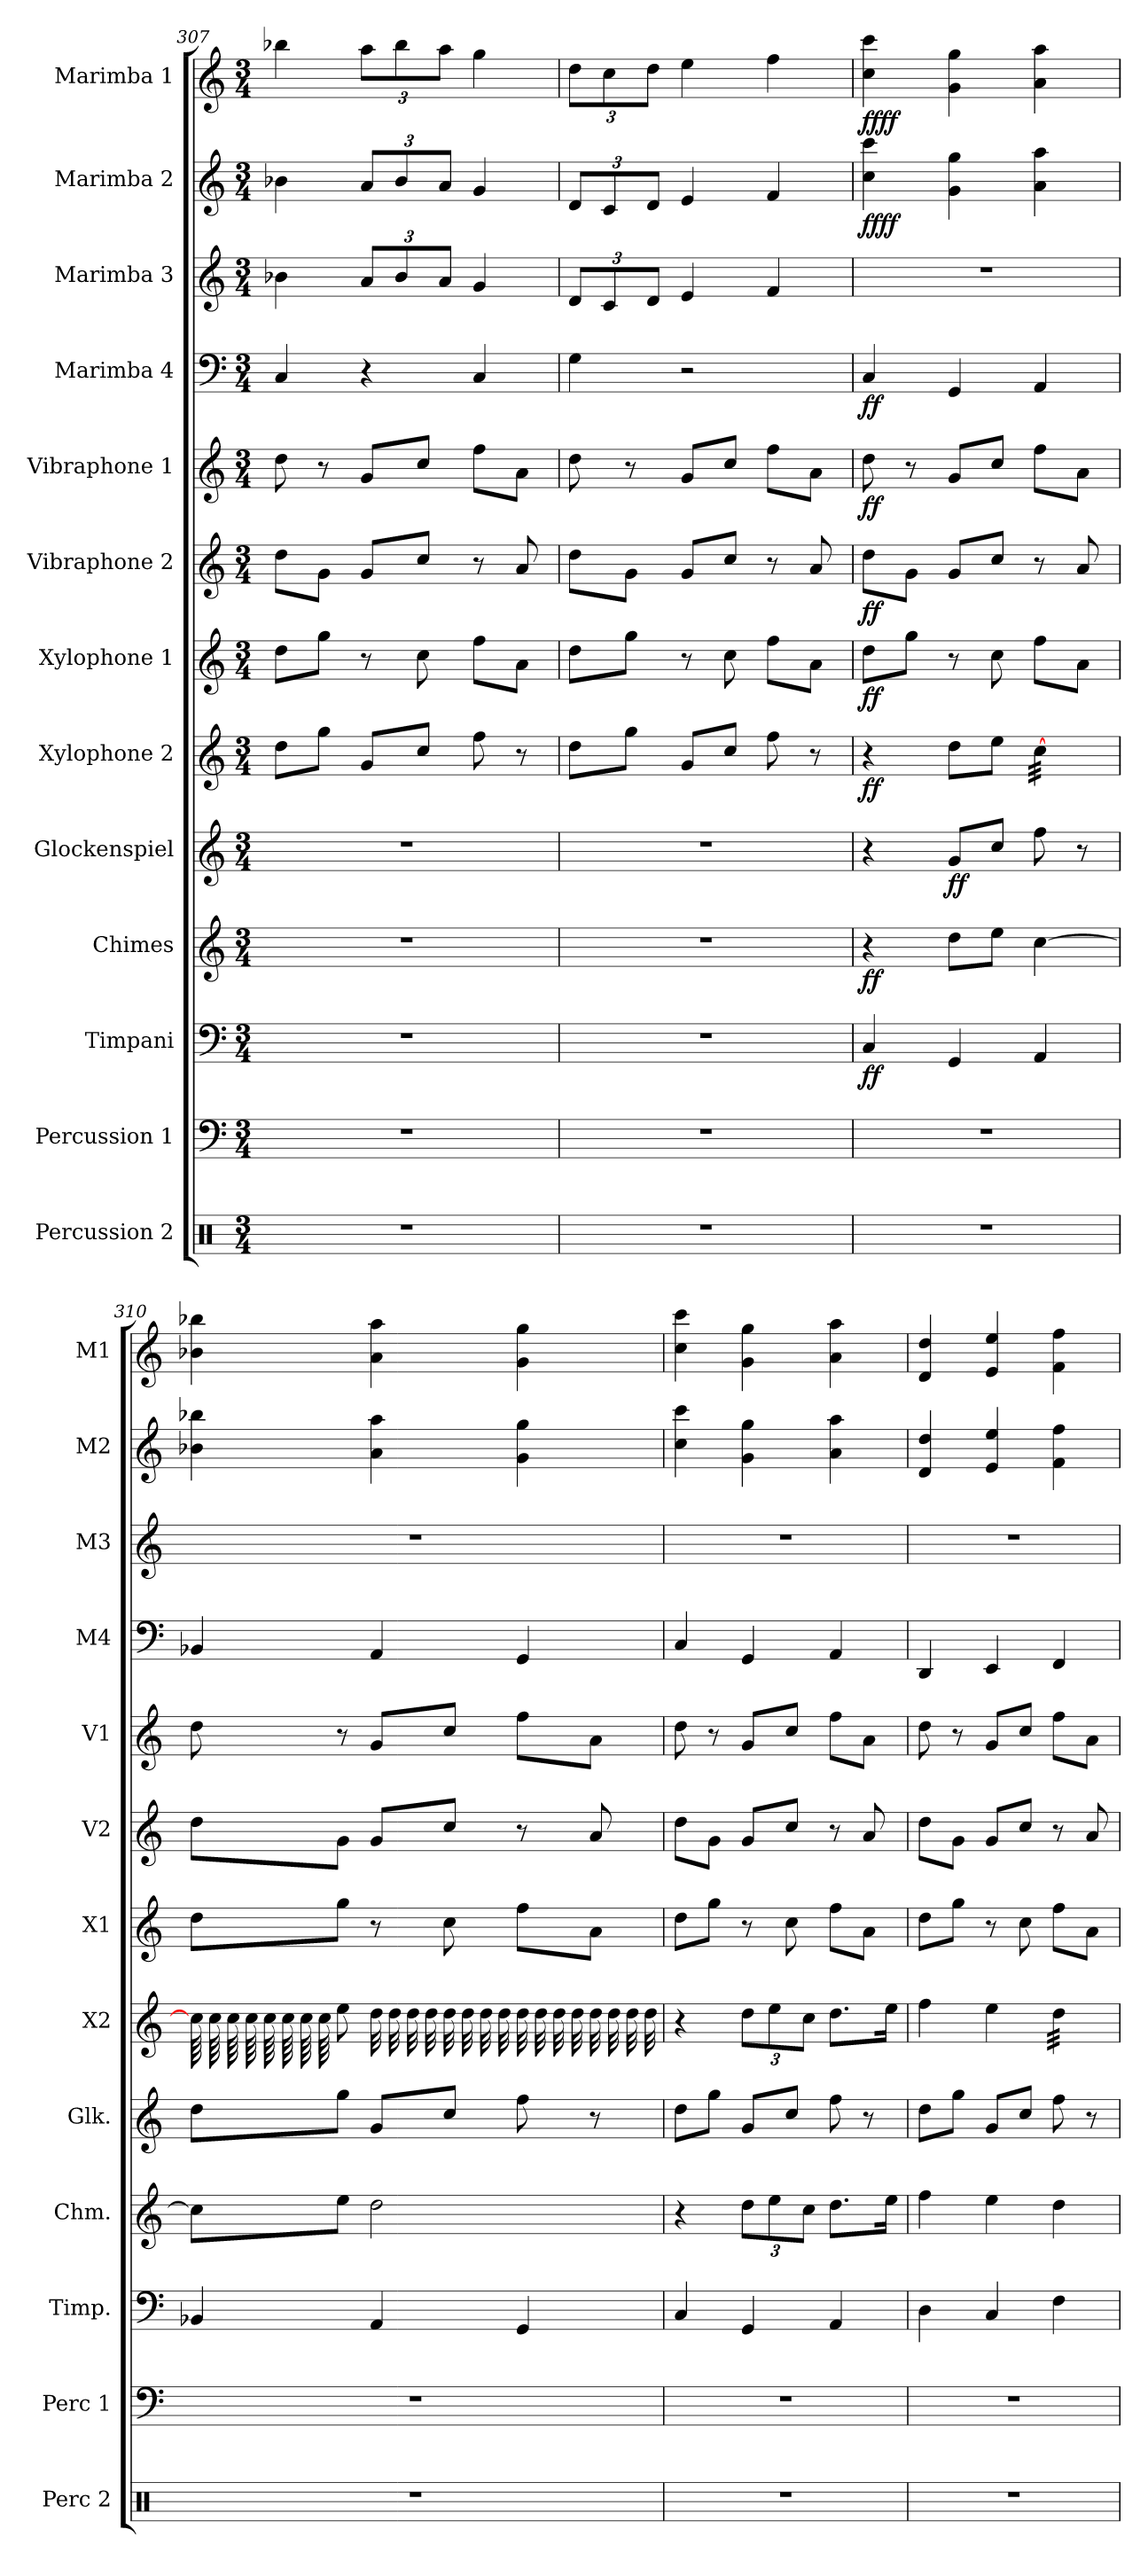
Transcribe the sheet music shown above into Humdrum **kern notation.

**kern	**kern	**kern	**dynam	**kern	**dynam	**kern	**dynam	**kern	**dynam	**kern	**dynam	**kern	**dynam	**kern	**dynam	**kern	**dynam	**kern	**kern	**dynam	**kern	**dynam
*part13	*part12	*part11	*part11	*part10	*part10	*part9	*part9	*part8	*part8	*part7	*part7	*part6	*part6	*part5	*part5	*part4	*part4	*part3	*part2	*part2	*part1	*part1
*staff13	*staff12	*staff11	*staff11	*staff10	*staff10	*staff9	*staff9	*staff8	*staff8	*staff7	*staff7	*staff6	*staff6	*staff5	*staff5	*staff4	*staff4	*staff3	*staff2	*staff2	*staff1	*staff1
*I"Percussion 2	*I"Percussion 1	*I"Timpani	*	*I"Chimes	*	*I"Glockenspiel	*	*I"Xylophone 2	*	*I"Xylophone 1	*	*I"Vibraphone 2	*	*I"Vibraphone 1	*	*I"Marimba 4	*	*I"Marimba 3	*I"Marimba 2	*	*I"Marimba 1	*
*I'Perc 2	*I'Perc 1	*I'Timp.	*	*I'Chm.	*	*I'Glk.	*	*I'X2	*	*I'X1	*	*I'V2	*	*I'V1	*	*I'M4	*	*I'M3	*I'M2	*	*I'M1	*
*clefX	*clefF4	*clefF4	*	*clefG2	*	*clefG2	*	*clefG2	*	*clefG2	*	*clefG2	*	*clefG2	*	*clefF4	*	*clefG2	*clefG2	*	*clefG2	*
*	*	*	*	*	*	*ITrd-14c-24	*	*ITrd-7c-12	*	*ITrd-7c-12	*	*	*	*	*	*	*	*	*	*	*	*
*k[]	*k[]	*k[]	*	*k[]	*	*k[]	*	*k[]	*	*k[]	*	*k[]	*	*k[]	*	*k[]	*	*k[]	*k[]	*	*k[]	*
*M3/4	*M3/4	*M3/4	*	*M3/4	*	*M3/4	*	*M3/4	*	*M3/4	*	*M3/4	*	*M3/4	*	*M3/4	*	*M3/4	*M3/4	*	*M3/4	*
=307	=307	=307	=307	=307	=307	=307	=307	=307	=307	=307	=307	=307	=307	=307	=307	=307	=307	=307	=307	=307	=307	=307
2.r	2.r	2.r	.	2.r	.	2.r	.	8ddd\L	.	8ddd\L	.	8dd\L	.	8dd\	.	4C/	.	4b-X\	4b-X\	.	4bb-X\	.
.	.	.	.	.	.	.	.	8ggg\J	.	8ggg\J	.	8g\J	.	8r	.	.	.	.	.	.	.	.
*	*	*	*	*	*	*	*	*	*	*	*	*	*	*	*	*	*	*Xbrackettup	*Xbrackettup	*	*Xbrackettup	*
.	.	.	.	.	.	.	.	8gg/L	.	8r	.	8g/L	.	8g/L	.	4r	.	12a/L	12a/L	.	12aa\L	.
.	.	.	.	.	.	.	.	.	.	.	.	.	.	.	.	.	.	12b-/	12b-/	.	12bb-\	.
.	.	.	.	.	.	.	.	8ccc/J	.	8ccc\	.	8cc/J	.	8cc/J	.	.	.	.	.	.	.	.
.	.	.	.	.	.	.	.	.	.	.	.	.	.	.	.	.	.	12a/J	12a/J	.	12aa\J	.
.	.	.	.	.	.	.	.	8fff\	.	8fff\L	.	8r	.	8ff\L	.	4C/	.	4g/	4g/	.	4gg\	.
.	.	.	.	.	.	.	.	8r	.	8aa\J	.	8a/	.	8a\J	.	.	.	.	.	.	.	.
=308	=308	=308	=308	=308	=308	=308	=308	=308	=308	=308	=308	=308	=308	=308	=308	=308	=308	=308	=308	=308	=308	=308
2.r	2.r	2.r	.	2.r	.	2.r	.	8ddd\L	.	8ddd\L	.	8dd\L	.	8dd\	.	4G\	.	12d/L	12d/L	.	12dd\L	.
.	.	.	.	.	.	.	.	.	.	.	.	.	.	.	.	.	.	12c/	12c/	.	12cc\	.
.	.	.	.	.	.	.	.	8ggg\J	.	8ggg\J	.	8g\J	.	8r	.	.	.	.	.	.	.	.
.	.	.	.	.	.	.	.	.	.	.	.	.	.	.	.	.	.	12d/J	12d/J	.	12dd\J	.
.	.	.	.	.	.	.	.	8gg/L	.	8r	.	8g/L	.	8g/L	.	2r	.	4e/	4e/	.	4ee\	.
.	.	.	.	.	.	.	.	8ccc/J	.	8ccc\	.	8cc/J	.	8cc/J	.	.	.	.	.	.	.	.
.	.	.	.	.	.	.	.	8fff\	.	8fff\L	.	8r	.	8ff\L	.	.	.	4f/	4f/	.	4ff\	.
.	.	.	.	.	.	.	.	8r	.	8aa\J	.	8a/	.	8a\J	.	.	.	.	.	.	.	.
=309	=309	=309	=309	=309	=309	=309	=309	=309	=309	=309	=309	=309	=309	=309	=309	=309	=309	=309	=309	=309	=309	=309
!	!	!	!LO:DY:b	!	!LO:DY:b	!	!	!	!LO:DY:b	!	!LO:DY:b	!	!LO:DY:b	!	!LO:DY:b	!	!LO:DY:b	!	!	!LO:DY:b	!	!
!	!	!	!	!	!	!	!	!	!	!	!	!	!	!	!	!	!	!	!	!LO:DY:n=1:b	!	!LO:DY:b
!	!	!	!	!	!	!	!	!	!	!	!	!	!	!	!	!	!	!	!	!	!	!LO:DY:n=1:b
2.r	2.r	4C/	ff	4r	ff	4r	.	4r	ff	8ddd\L	ff	8dd\L	ff	8dd\	ff	4C/	ff	2.r	4cc\ 4ccc\	ff ff	4cc\ 4ccc\	ff ff
.	.	.	.	.	.	.	.	.	.	8ggg\J	.	8g\J	.	8r	.	.	.	.	.	.	.	.
!	!	!	!	!	!	!	!LO:DY:b	!	!	!	!	!	!	!	!	!	!	!	!	!	!	!
.	.	4GG/	.	8dd\L	.	8ggg/L	ff	8ddd\L	.	8r	.	8g/L	.	8g/L	.	4GG/	.	.	4g\ 4gg\	.	4g\ 4gg\	.
.	.	.	.	8ee\J	.	8cccc/J	.	8eee\J	.	8ccc\	.	8cc/J	.	8cc/J	.	.	.	.	.	.	.	.
*	*	*	*	*	*	*	*	*tremolo	*	*	*	*	*	*	*	*	*	*	*	*	*	*
.	.	4AA/	.	[4cc\	.	8ffff\	.	[32ccc\LLL	.	8fff\L	.	8r	.	8ff\L	.	4AA/	.	.	4a\ 4aa\	.	4a\ 4aa\	.
.	.	.	.	.	.	.	.	32ccc\	.	.	.	.	.	.	.	.	.	.	.	.	.	.
.	.	.	.	.	.	.	.	32ccc\	.	.	.	.	.	.	.	.	.	.	.	.	.	.
.	.	.	.	.	.	.	.	32ccc\	.	.	.	.	.	.	.	.	.	.	.	.	.	.
.	.	.	.	.	.	8r	.	32ccc\	.	8aa\J	.	8a/	.	8a\J	.	.	.	.	.	.	.	.
.	.	.	.	.	.	.	.	32ccc\	.	.	.	.	.	.	.	.	.	.	.	.	.	.
.	.	.	.	.	.	.	.	32ccc\	.	.	.	.	.	.	.	.	.	.	.	.	.	.
.	.	.	.	.	.	.	.	32ccc\JJJ	.	.	.	.	.	.	.	.	.	.	.	.	.	.
=310	=310	=310	=310	=310	=310	=310	=310	=310	=310	=310	=310	=310	=310	=310	=310	=310	=310	=310	=310	=310	=310	=310
2.r	2.r	4BB-X/	.	8cc\L]	.	8dddd\L	.	64ccc\]LLLL	.	8ddd\L	.	8dd\L	.	8dd\	.	4BB-X/	.	2.r	4b-X\ 4bb-X\	.	4b-X\ 4bb-X\	.
.	.	.	.	.	.	.	.	64ccc\	.	.	.	.	.	.	.	.	.	.	.	.	.	.
.	.	.	.	.	.	.	.	64ccc\	.	.	.	.	.	.	.	.	.	.	.	.	.	.
.	.	.	.	.	.	.	.	64ccc\	.	.	.	.	.	.	.	.	.	.	.	.	.	.
.	.	.	.	.	.	.	.	64ccc\	.	.	.	.	.	.	.	.	.	.	.	.	.	.
.	.	.	.	.	.	.	.	64ccc\	.	.	.	.	.	.	.	.	.	.	.	.	.	.
.	.	.	.	.	.	.	.	64ccc\	.	.	.	.	.	.	.	.	.	.	.	.	.	.
.	.	.	.	.	.	.	.	64ccc\	.	.	.	.	.	.	.	.	.	.	.	.	.	.
*	*	*	*	*	*	*	*	*Xtremolo	*	*	*	*	*	*	*	*	*	*	*	*	*	*
.	.	.	.	8ee\J	.	8gggg\J	.	8eee\J	.	8ggg\J	.	8g\J	.	8r	.	.	.	.	.	.	.	.
*	*	*	*	*	*	*	*	*tremolo	*	*	*	*	*	*	*	*	*	*	*	*	*	*
.	.	4AA/	.	2dd\	.	8ggg/L	.	32ddd\LLL	.	8r	.	8g/L	.	8g/L	.	4AA/	.	.	4a\ 4aa\	.	4a\ 4aa\	.
.	.	.	.	.	.	.	.	32ddd\	.	.	.	.	.	.	.	.	.	.	.	.	.	.
.	.	.	.	.	.	.	.	32ddd\	.	.	.	.	.	.	.	.	.	.	.	.	.	.
.	.	.	.	.	.	.	.	32ddd\	.	.	.	.	.	.	.	.	.	.	.	.	.	.
.	.	.	.	.	.	8cccc/J	.	32ddd\	.	8ccc\	.	8cc/J	.	8cc/J	.	.	.	.	.	.	.	.
.	.	.	.	.	.	.	.	32ddd\	.	.	.	.	.	.	.	.	.	.	.	.	.	.
.	.	.	.	.	.	.	.	32ddd\	.	.	.	.	.	.	.	.	.	.	.	.	.	.
.	.	.	.	.	.	.	.	32ddd\	.	.	.	.	.	.	.	.	.	.	.	.	.	.
.	.	4GG/	.	.	.	8ffff\	.	32ddd\	.	8fff\L	.	8r	.	8ff\L	.	4GG/	.	.	4g\ 4gg\	.	4g\ 4gg\	.
.	.	.	.	.	.	.	.	32ddd\	.	.	.	.	.	.	.	.	.	.	.	.	.	.
.	.	.	.	.	.	.	.	32ddd\	.	.	.	.	.	.	.	.	.	.	.	.	.	.
.	.	.	.	.	.	.	.	32ddd\	.	.	.	.	.	.	.	.	.	.	.	.	.	.
.	.	.	.	.	.	8r	.	32ddd\	.	8aa\J	.	8a/	.	8a\J	.	.	.	.	.	.	.	.
.	.	.	.	.	.	.	.	32ddd\	.	.	.	.	.	.	.	.	.	.	.	.	.	.
.	.	.	.	.	.	.	.	32ddd\	.	.	.	.	.	.	.	.	.	.	.	.	.	.
.	.	.	.	.	.	.	.	32ddd\JJJ	.	.	.	.	.	.	.	.	.	.	.	.	.	.
*	*	*	*	*	*	*	*	*Xtremolo	*	*	*	*	*	*	*	*	*	*	*	*	*	*
=311	=311	=311	=311	=311	=311	=311	=311	=311	=311	=311	=311	=311	=311	=311	=311	=311	=311	=311	=311	=311	=311	=311
2.r	2.r	4C/	.	4r	.	8dddd\L	.	4r	.	8ddd\L	.	8dd\L	.	8dd\	.	4C/	.	2.r	4cc\ 4ccc\	.	4cc\ 4ccc\	.
.	.	.	.	.	.	8gggg\J	.	.	.	8ggg\J	.	8g\J	.	8r	.	.	.	.	.	.	.	.
*	*	*	*	*Xbrackettup	*	*	*	*Xbrackettup	*	*	*	*	*	*	*	*	*	*	*	*	*	*
.	.	4GG/	.	12dd\L	.	8ggg/L	.	12ddd\L	.	8r	.	8g/L	.	8g/L	.	4GG/	.	.	4g\ 4gg\	.	4g\ 4gg\	.
.	.	.	.	12ee\	.	.	.	12eee\	.	.	.	.	.	.	.	.	.	.	.	.	.	.
.	.	.	.	.	.	8cccc/J	.	.	.	8ccc\	.	8cc/J	.	8cc/J	.	.	.	.	.	.	.	.
.	.	.	.	12cc\J	.	.	.	12ccc\J	.	.	.	.	.	.	.	.	.	.	.	.	.	.
.	.	4AA/	.	8.dd\L	.	8ffff\	.	8.ddd\L	.	8fff\L	.	8r	.	8ff\L	.	4AA/	.	.	4a\ 4aa\	.	4a\ 4aa\	.
.	.	.	.	.	.	8r	.	.	.	8aa\J	.	8a/	.	8a\J	.	.	.	.	.	.	.	.
.	.	.	.	16ee\Jk	.	.	.	16eee\Jk	.	.	.	.	.	.	.	.	.	.	.	.	.	.
=312	=312	=312	=312	=312	=312	=312	=312	=312	=312	=312	=312	=312	=312	=312	=312	=312	=312	=312	=312	=312	=312	=312
2.r	2.r	4D\	.	4ff\	.	8dddd\L	.	4fff\	.	8ddd\L	.	8dd\L	.	8dd\	.	4DD/	.	2.r	4d/ 4dd/	.	4d/ 4dd/	.
.	.	.	.	.	.	8gggg\J	.	.	.	8ggg\J	.	8g\J	.	8r	.	.	.	.	.	.	.	.
.	.	4C/	.	4ee\	.	8ggg/L	.	4eee\	.	8r	.	8g/L	.	8g/L	.	4EE/	.	.	4e/ 4ee/	.	4e/ 4ee/	.
.	.	.	.	.	.	8cccc/J	.	.	.	8ccc\	.	8cc/J	.	8cc/J	.	.	.	.	.	.	.	.
*	*	*	*	*	*	*	*	*tremolo	*	*	*	*	*	*	*	*	*	*	*	*	*	*
.	.	4F\	.	4dd\	.	8ffff\	.	32ddd\LLL	.	8fff\L	.	8r	.	8ff\L	.	4FF/	.	.	4f\ 4ff\	.	4f\ 4ff\	.
.	.	.	.	.	.	.	.	32ddd\	.	.	.	.	.	.	.	.	.	.	.	.	.	.
.	.	.	.	.	.	.	.	32ddd\	.	.	.	.	.	.	.	.	.	.	.	.	.	.
.	.	.	.	.	.	.	.	32ddd\	.	.	.	.	.	.	.	.	.	.	.	.	.	.
.	.	.	.	.	.	8r	.	32ddd\	.	8aa\J	.	8a/	.	8a\J	.	.	.	.	.	.	.	.
.	.	.	.	.	.	.	.	32ddd\	.	.	.	.	.	.	.	.	.	.	.	.	.	.
.	.	.	.	.	.	.	.	32ddd\	.	.	.	.	.	.	.	.	.	.	.	.	.	.
.	.	.	.	.	.	.	.	32ddd\JJJ	.	.	.	.	.	.	.	.	.	.	.	.	.	.
*	*	*	*	*	*	*	*	*Xtremolo	*	*	*	*	*	*	*	*	*	*	*	*	*	*
=	=	=	=	=	=	=	=	=	=	=	=	=	=	=	=	=	=	=	=	=	=	=
*-	*-	*-	*-	*-	*-	*-	*-	*-	*-	*-	*-	*-	*-	*-	*-	*-	*-	*-	*-	*-	*-	*-
